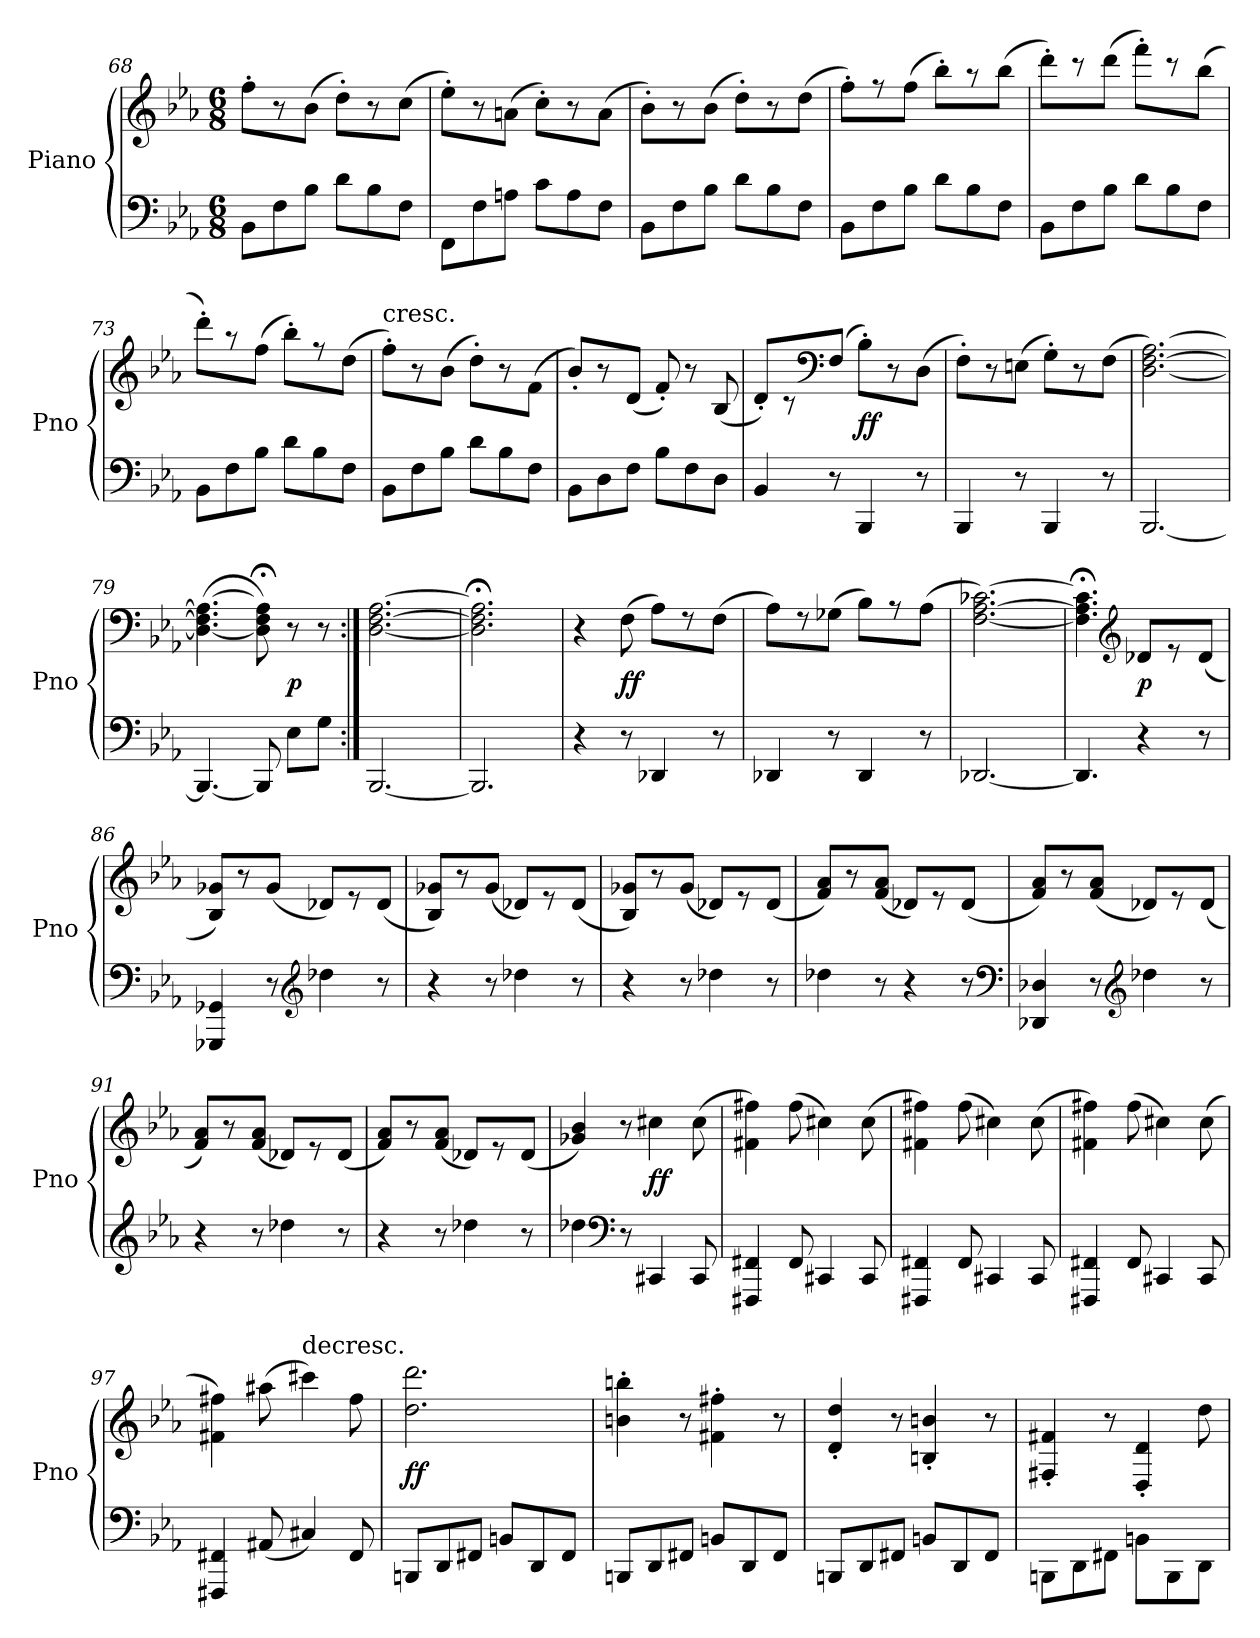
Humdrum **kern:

**kern	**kern	**dynam
*part1	*part1	*part1
*staff2	*staff1	*staff1/2
*I"Piano	*	*
*I'Pno	*	*
*clefF4	*clefG2	*
*k[b-e-a-]	*k[b-e-a-]	*
*E-:	*E-:	*
*M6/8	*M6/8	*
=68	=68	=68
8BB-\L	8ff'\L	.
8F\	8r	.
8B-\J	(8b-\J	.
8d\L	8dd'\L)	.
8B-\	8r	.
8F\J	(8cc\J	.
=69	=69	=69
8FF\L	8ee-'\L)	.
8F\	8r	.
8An\J	(8an\J	.
8c\L	8cc'\L)	.
8A\	8r	.
8F\J	(8a\J	.
=70	=70	=70
8BB-\L	8b-'\L)	.
8F\	8r	.
8B-\J	(8b-\J	.
8d\L	8dd'\L)	.
8B-\	8r	.
8F\J	(8dd\J	.
=71	=71	=71
8BB-\L	8ff'\L)	.
8F\	8r	.
8B-\J	(8ff\J	.
8d\L	8bb-'\L)	.
8B-\	8r	.
8F\J	(8bb-\J	.
=72	=72	=72
8BB-\L	8ddd'\L)	.
8F\	8r	.
8B-\J	(8ddd\J	.
8d\L	8fff'\L)	.
8B-\	8r	.
8F\J	(8bb-\J	.
=73	=73	=73
8BB-\L	8ddd'\L)	.
8F\	8r	.
8B-\J	(8ff\J	.
8d\L	8bb-'\L)	.
8B-\	8r	.
8F\J	(8dd\J	.
=74	=74	=74
!	!LO:TX:t=cresc.	!
8BB-\L	8ff'\L)	.
8F\	8r	.
8B-\J	(8b-\J	.
8d\L	8dd'\L)	.
8B-\	8r	.
8F\J	(8f\J	.
=75	=75	=75
8BB-\L	8b-'/L)	.
8D\	8r	.
8F\J	(8d/J	.
8B-\L	8f'/)	.
8F\	8r	.
8D\J	(8B-/	.
=76	=76	=76
4BB-/	8d'/L)	.
.	8r	.
*	*clefF4	*
8r	(8F/J	.
4BBB-/	8B-'\L)	ff
.	8r	.
8r	(8D\J	.
=77	=77	=77
4BBB-/	8F'\L)	.
.	8r	.
8r	(8En\J	.
4BBB-/	8G'\L)	.
.	8r	.
8r	(8F\J	.
=78	=78	=78
[2.BBB-/	[2.D\ [2.F\ [2.A-\)	.
=79	=79	=79
4.BBB-/_	(4.D_\ 4.F]\ 4.A-_\	.
8BBB-/]	8D];<\ 8F;<\ 8A-];<\)	.
8E-\L	8r	p
8G\J	8r	.
=80:|!	=80:|!	=80:|!
[2.BBB-/	[2.D\ [2.F\ [2.A-\	.
=81	=81	=81
2.BBB-/]	2.D];<\ 2.F];<\ 2.A-];<\	.
=82	=82	=82
4r	4r	.
8r	(8F\	ff
4DD-X/	8A-\L)	.
.	8r	.
8r	(8F\J	.
=83	=83	=83
4DD-X/	8A-\L)	.
.	8r	.
8r	(8G-X\J	.
4DD-/	8B-\L)	.
.	8r	.
8r	(8A-\J	.
=84	=84	=84
[2.DD-X/	[2.F\ [2.A-\ [2.c-X\)	.
=85	=85	=85
4.DD-/]	4.F];<\ 4.A-];<\ 4.c-];<\	.
*	*clefG2	*
4r	8d-X/L	p
.	8r	.
8r	(8d-/J	.
=86	=86	=86
4GGG-X/ 4GG-X/	8B-/ 8g-X/L)	.
.	8r	.
8r	(8g-/J	.
*clefG2	*	*
4dd-X\	8d-X/L)	.
.	8r	.
8r	(8d-/J	.
=87	=87	=87
4r	8B-/ 8g-X/L)	.
.	8r	.
8r	(8g-/J	.
4dd-X\	8d-X/L)	.
.	8r	.
8r	(8d-/J	.
=88	=88	=88
4r	8B-/ 8g-X/L)	.
.	8r	.
8r	(8g-/J	.
4dd-X\	8d-X/L)	.
.	8r	.
8r	(8d-/J	.
=89	=89	=89
4dd-X\	8f/ 8a-/L)	.
.	8r	.
8r	(8f/ 8a-/J	.
4r	8d-X/L)	.
.	8r	.
8r	(8d-/J	.
*clefF4	*	*
=90	=90	=90
4DD-X/ 4D-X/	8f/ 8a-/L)	.
.	8r	.
8r	(8f/ 8a-/J	.
*clefG2	*	*
4dd-X\	8d-X/L)	.
.	8r	.
8r	(8d-/J	.
=91	=91	=91
4r	8f/ 8a-/L)	.
.	8r	.
8r	(8f/ 8a-/J	.
4dd-X\	8d-X/L)	.
.	8r	.
8r	(8d-/J	.
=92	=92	=92
4r	8f/ 8a-/L)	.
.	8r	.
8r	(8f/ 8a-/J	.
4dd-X\	8d-X/L)	.
.	8r	.
8r	(8d-/J	.
=93	=93	=93
4dd-X\	4g-X/ 4b-/)	.
*clefF4	*	*
8r	8r	.
4CC#X/	4cc#X\	ff
8CC#/	(8cc#\	.
=94	=94	=94
4FFF#X/ 4FF#X/	4f#X\ 4ff#X\)	.
8FF#/	(8ff#\	.
4CC#X/	4cc#X\)	.
8CC#/	(8cc#\	.
=95	=95	=95
4FFF#X/ 4FF#X/	4f#X\ 4ff#X\)	.
8FF#/	(8ff#\	.
4CC#X/	4cc#X\)	.
8CC#/	(8cc#\	.
=96	=96	=96
4FFF#X/ 4FF#X/	4f#X\ 4ff#X\)	.
8FF#/	(8ff#\	.
4CC#X/	4cc#X\)	.
8CC#/	(8cc#\	.
=97	=97	=97
4FFF#X/ 4FF#X/	4f#X\ 4ff#X\)	.
(8AA#X/	(8aa#X\	.
!	!LO:TX:t=decresc.	!
4C#X/)	4ccc#X\)	.
8FF#/	8ff#\	.
=98	=98	=98
8BBBn/L	2.dd\ 2.ddd\	ff
8DD/	.	.
8FF#X/J	.	.
8BBn/L	.	.
8DD/	.	.
8FF#/J	.	.
=99	=99	=99
8BBBn/L	4bn'\ 4bbn'\	.
8DD/	.	.
8FF#X/J	8r	.
8BBn/L	4f#X'\ 4ff#X'\	.
8DD/	.	.
8FF#/J	8r	.
=100	=100	=100
8BBBn/L	4d'/ 4dd'/	.
8DD/	.	.
8FF#X/J	8r	.
8BBn/L	4Bn'/ 4bn'/	.
8DD/	.	.
8FF#/J	8r	.
=101	=101	=101
8BBBn\L	4F#X'/ 4f#X'/	.
8DD\	.	.
8FF#X\J	8r	.
8BBn\L	4D'/ 4d'/	.
8BBB\	.	.
8DD\J	8dd\	.
=	=	=
*-	*-	*-
